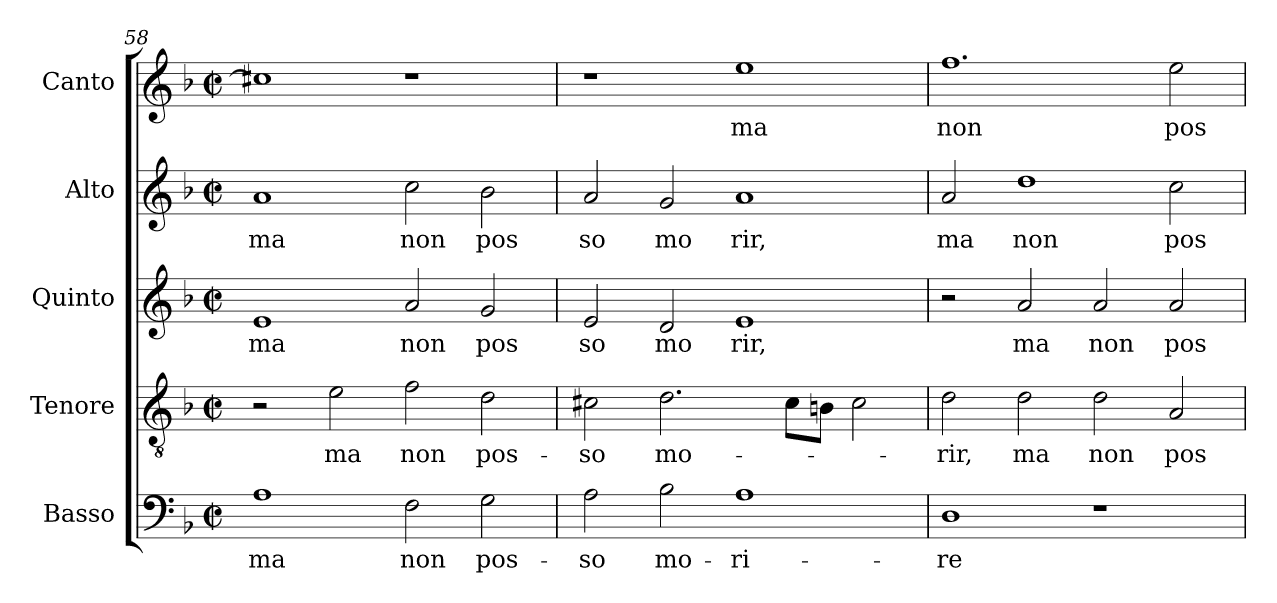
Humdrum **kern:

**kern	**text	**kern	**text	**kern	**text	**kern	**text	**kern	**text
*part5	*part5	*part4	*part4	*part3	*part3	*part2	*part2	*part1	*part1
*staff5	*staff5	*staff4	*staff4	*staff3	*staff3	*staff2	*staff2	*staff1	*staff1
*I"Basso	*	*I"Tenore	*	*I"Quinto	*	*I"Alto	*	*I"Canto	*
!!LO:LB:g=z
*clefF4	*	*clefGv2	*	*clefG2	*	*clefG2	*	*clefG2	*
*k[b-]	*	*k[b-]	*	*k[b-]	*	*k[b-]	*	*k[b-]	*
*F:	*	*F:	*	*F:	*	*F:	*	*F:	*
*M2/2	*	*M2/2	*	*M2/2	*	*M2/2	*	*M2/2	*
*met(c|)	*	*met(c|)	*	*met(c|)	*	*met(c|)	*	*met(c|)	*
=58	=58	=58	=58	=58	=58	=58	=58	=58	=58
!	!LO:LY:b:cj	!	!	!	!LO:LY:b:cj	!	!LO:LY:b:cj	!	!
1A	ma	2r	.	1e	ma	1a	ma	1cc#X]	.
!	!	!	!LO:LY:b:cj	!	!	!	!	!	!
.	.	2e\	ma	.	.	.	.	.	.
!	!LO:LY:b:cj	!	!LO:LY:b:cj	!	!LO:LY:b:cj	!	!LO:LY:b:cj	!	!
2F\	non	2f\	non	2a/	non	2cc\	non	1r	.
!	!LO:LY:b:cj	!	!LO:LY:b:cj	!	!LO:LY:b:cj	!	!LO:LY:b:cj	!	!
2G\	pos-	2d\	pos-	2g/	pos	2b-\	pos	.	.
=59	=59	=59	=59	=59	=59	=59	=59	=59	=59
!	!LO:LY:b:cj	!	!LO:LY:b:cj	!	!LO:LY:b:cj	!	!LO:LY:b:cj	!	!
2A\	-so	2c#X\	-so	2e/	so	2a/	so	1r	.
!	!LO:LY:b:cj	!	!LO:LY:b	!	!LO:LY:b:cj	!	!LO:LY:b:cj	!	!
2B-\	mo-	2.d\	mo-	2d/	mo	2g/	mo	.	.
!	!LO:LY:b:cj	!	!	!	!LO:LY:b:cj	!	!LO:LY:b:cj	!	!LO:LY:b:cj
1A	-ri-	.	.	1e	rir,	1a	rir,	1ee	ma
.	.	8c#\L	.	.	.	.	.	.	.
.	.	8B\J	.	.	.	.	.	.	.
.	.	2c#\	.	.	.	.	.	.	.
=60	=60	=60	=60	=60	=60	=60	=60	=60	=60
!	!LO:LY:b:cj	!	!LO:LY:b:cj	!	!	!	!LO:LY:b:cj	!	!LO:LY:b:cj
1D	-re	2d\	-rir,	2r	.	2a/	ma	1.ff	non
!	!	!	!LO:LY:b:cj	!	!LO:LY:b:cj	!	!LO:LY:b:cj	!	!
.	.	2d\	ma	2a/	ma	1dd	non	.	.
!	!	!	!LO:LY:b:cj	!	!LO:LY:b:cj	!	!	!	!
1r	.	2d\	non	2a/	non	.	.	.	.
!	!	!	!LO:LY:b:cj	!	!LO:LY:b:cj	!	!LO:LY:b:cj	!	!LO:LY:b:cj
.	.	2A/	pos-	2a/	pos	2cc\	pos	2ee\	pos-
=	=	=	=	=	=	=	=	=	=
*-	*-	*-	*-	*-	*-	*-	*-	*-	*-
